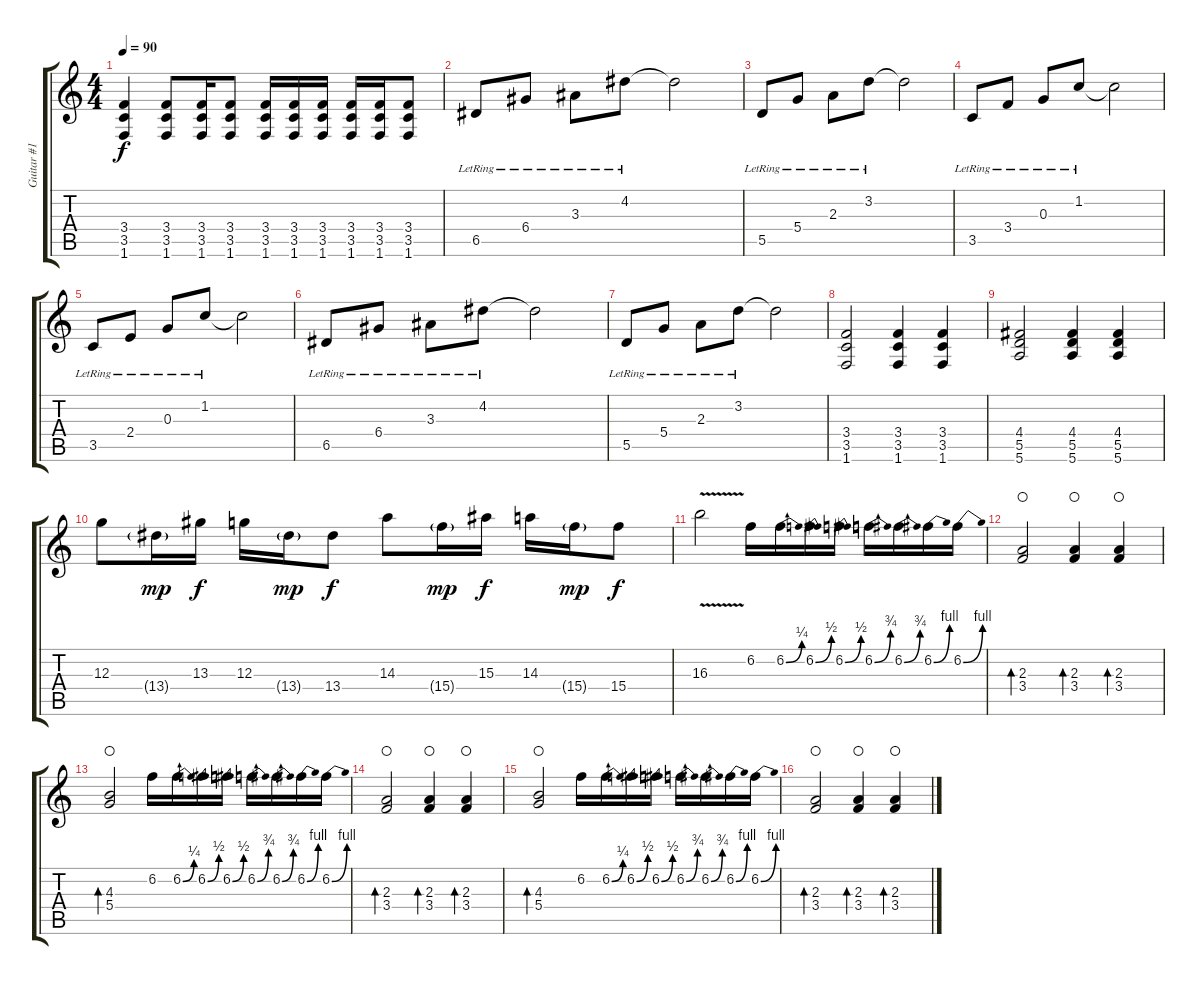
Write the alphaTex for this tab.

\track ("Guitar #1" "Guitar #1") {instrument overdrivenguitar}
\staff {score tabs}
\tuning (E4 B3 G3 D3 A2 E2) {hide}
\ts (4 4)
\tempo 90
\clef g2
\ks c
(3.4 3.5 1.6).4{dy f} (3.4 3.5 1.6).8 (3.4 3.5 1.6).16 (3.4 3.5 1.6).8 (3.4 3.5 1.6).16 (3.4 3.5 1.6).16 (3.4 3.5 1.6).16 (3.4 3.5 1.6).16 (3.4 3.5 1.6).16 (3.4 3.5 1.6).8 |
6.5{lr}.8{instrument electricguitarclean} 6.4{lr}.8 3.3{lr}.8 4.2{lr}.8 4.2{t}.2 |
5.5{lr}.8 5.4{lr}.8 2.3{lr}.8 3.2{lr}.8 3.2{t}.2 |
3.5{lr}.8 3.4{lr}.8 0.3{lr}.8 1.2{lr}.8 1.2{t}.2 |
3.5{lr}.8 2.4{lr}.8 0.3{lr}.8 1.2{lr}.8 1.2{t}.2 |
6.5{lr}.8 6.4{lr}.8 3.3{lr}.8 4.2{lr}.8 4.2{t}.2 |
5.5{lr}.8 5.4{lr}.8 2.3{lr}.8 3.2{lr}.8 3.2{t}.2 |
(3.4 3.5 1.6).2{instrument overdrivenguitar} (3.4 3.5 1.6).4 (3.4 3.5 1.6).4 |
(4.4 5.5 5.6).2 (4.4 5.5 5.6).4 (4.4 5.5 5.6).4 |
12.3.8{instrument electricguitarclean} 13.4{g}.16{dy mp} 13.3.16{dy f} 12.3.16 13.4{g}.16{dy mp} 13.4.8{dy f} 14.3.8 15.4{g}.16{dy mp} 15.3.16{dy f} 14.3.16 15.4{g}.16{dy mp} 15.4.8{dy f} |
16.3{v}.2{volume 0} 6.2.16 6.2{be (bend 0 0 60 1)}.16 6.2{be (bend 0 0 60 2)}.16 6.2{be (bend 0 0 60 2)}.16 6.2{be (bend 0 0 60 3)}.16 6.2{be (bend 0 0 60 3)}.16 6.2{be (bend 0 0 60 4)}.16 6.2{be (bend 0 0 60 4)}.16 |
(2.3 3.4).2{bd 240 volume 14 instrument overdrivenguitar waho} (2.3 3.4).4{bd 240 waho} (2.3 3.4).4{bd 240 waho} |
(4.3 5.4).2{bd 240 waho} 6.2.16 6.2{be (bend 0 0 60 1)}.16 6.2{be (bend 0 0 60 2)}.16 6.2{be (bend 0 0 60 2)}.16 6.2{be (bend 0 0 60 3)}.16 6.2{be (bend 0 0 60 3)}.16 6.2{be (bend 0 0 60 4)}.16 6.2{be (bend 0 0 60 4)}.16 |
(2.3 3.4).2{bd 240 waho} (2.3 3.4).4{bd 240 waho} (2.3 3.4).4{bd 240 waho} |
(4.3 5.4).2{bd 240 waho} 6.2.16 6.2{be (bend 0 0 60 1)}.16 6.2{be (bend 0 0 60 2)}.16 6.2{be (bend 0 0 60 2)}.16 6.2{be (bend 0 0 60 3)}.16 6.2{be (bend 0 0 60 3)}.16 6.2{be (bend 0 0 60 4)}.16 6.2{be (bend 0 0 60 4)}.16 |
(2.3 3.4).2{bd 240 waho} (2.3 3.4).4{bd 240 waho} (2.3 3.4).4{bd 240 waho}
